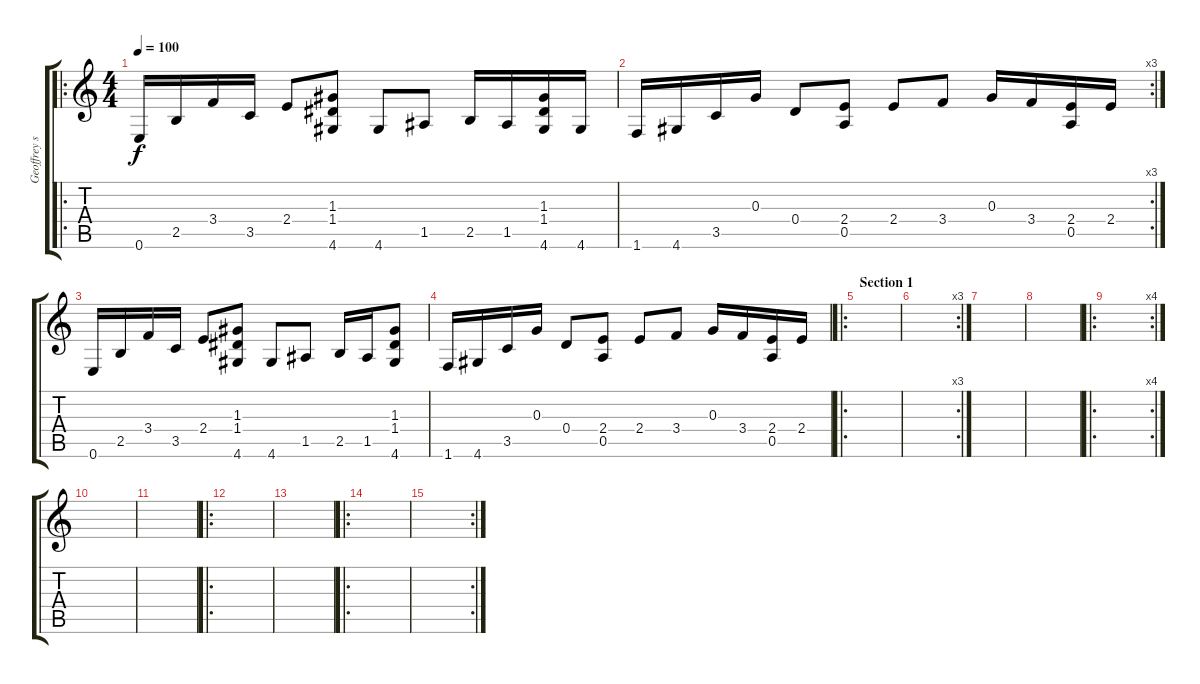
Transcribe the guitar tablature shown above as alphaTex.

\track ("Geoffrey son clair" "Geoffrey s") {instrument electricguitarclean}
\staff {score tabs}
\tuning (E4 B3 G3 D3 A2 E2) {hide}
\ro
\ts (4 4)
\tempo 100
\clef g2
\ks c
0.6.16{dy f instrument electricguitarclean} 2.5.16 3.4.16 3.5.16 2.4.8 (1.3 1.4 4.6).8 4.6.8 1.5.8 2.5.16 1.5.16 (1.3 1.4 4.6).16 4.6.16 |
\rc 3
1.6.16 4.6.16 3.5.16 0.3.16 0.4.8 (2.4 0.5).8 2.4.8 3.4.8 0.3.16 3.4.16 (2.4 0.5).16 2.4.16 |
0.6.16 2.5.16 3.4.16 3.5.16 2.4.8 (1.3 1.4 4.6).8 4.6.8 1.5.8 2.5.16 1.5.16 (1.3 1.4 4.6).8 |
1.6.16 4.6.16 3.5.16 0.3.16 0.4.8 (2.4 0.5).8 2.4.8 3.4.8 0.3.16 3.4.16 (2.4 0.5).16 2.4.16 |
\ro
\section ("" "Section 1")
|
\rc 3
|
|
|
\ro
\rc 4
|
|
|
\ro
|
|
\ro
|
\rc 2
